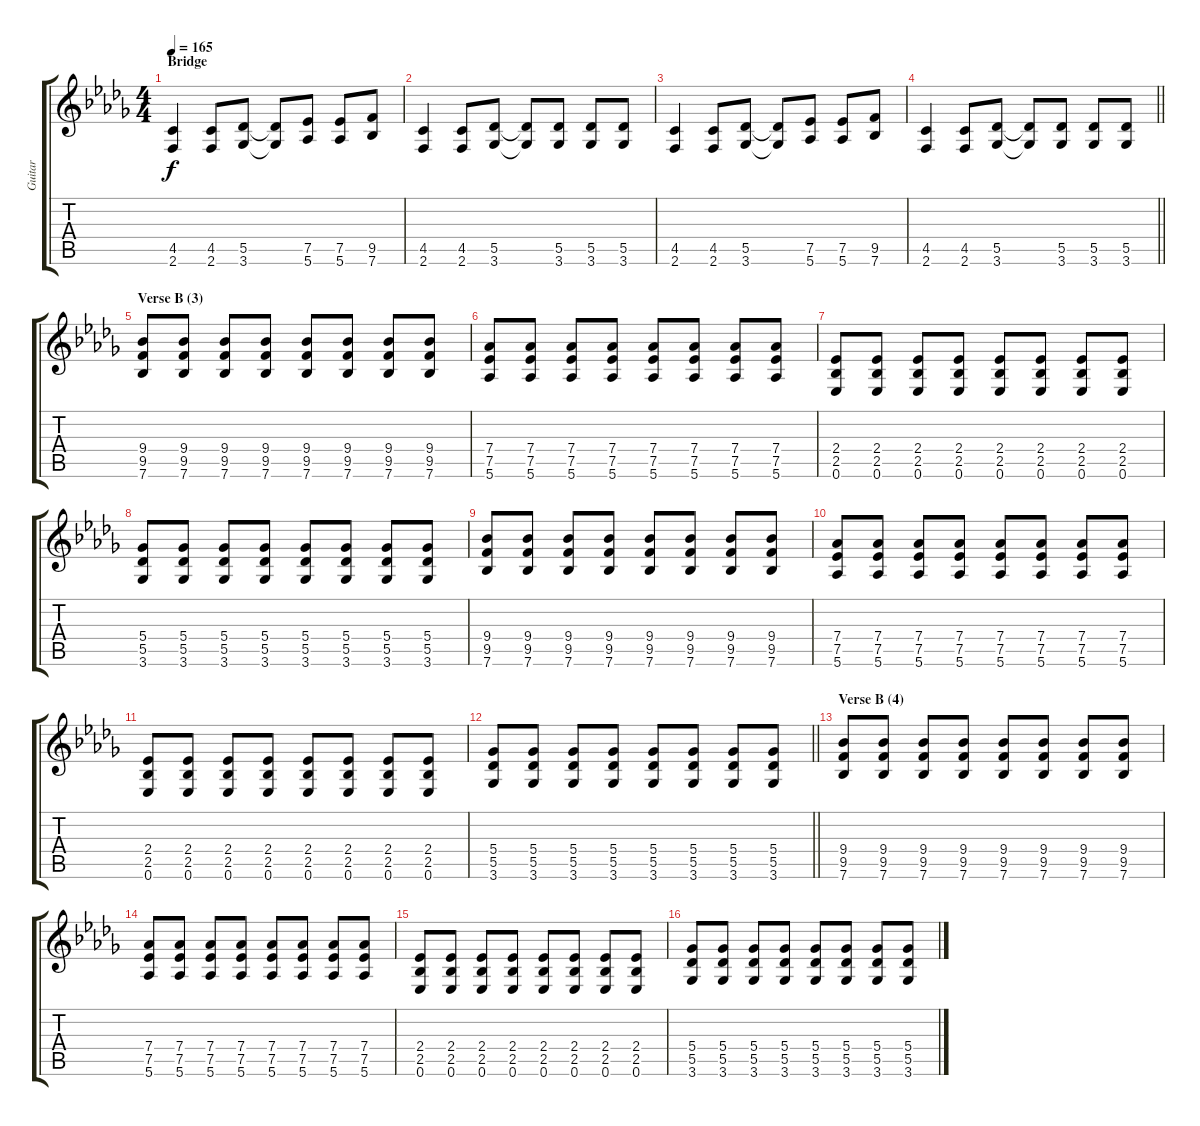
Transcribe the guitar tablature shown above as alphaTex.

\track ("Guitar" "Guitar") {instrument distortionguitar}
\staff {score tabs}
\tuning (Eb4 Bb3 Gb3 Db3 Ab2 Eb2) {hide}
\ts (4 4)
\section ("" "Bridge")
\tempo 165
\clef g2
\ks bbminor
(4.5 2.6).4{dy f volume 12 balance 8 instrument distortionguitar} (4.5 2.6).8 (5.5 3.6).8 (5.5{t} 3.6{t}).8 (7.5 5.6).8 (7.5 5.6).8 (9.5 7.6).8 |
(4.5 2.6).4 (4.5 2.6).8 (5.5 3.6).8 (5.5{t} 3.6{t}).8 (5.5 3.6).8 (5.5 3.6).8 (5.5 3.6).8 |
(4.5 2.6).4 (4.5 2.6).8 (5.5 3.6).8 (5.5{t} 3.6{t}).8 (7.5 5.6).8 (7.5 5.6).8 (9.5 7.6).8 |
\barLineRight lightlight
(4.5 2.6).4 (4.5 2.6).8 (5.5 3.6).8 (5.5{t} 3.6{t}).8 (5.5 3.6).8 (5.5 3.6).8 (5.5 3.6).8 |
\section ("" "Verse B (3)")
(9.4 9.5 7.6).8 (9.4 9.5 7.6).8 (9.4 9.5 7.6).8 (9.4 9.5 7.6).8 (9.4 9.5 7.6).8 (9.4 9.5 7.6).8 (9.4 9.5 7.6).8 (9.4 9.5 7.6).8 |
(7.4 7.5 5.6).8 (7.4 7.5 5.6).8 (7.4 7.5 5.6).8 (7.4 7.5 5.6).8 (7.4 7.5 5.6).8 (7.4 7.5 5.6).8 (7.4 7.5 5.6).8 (7.4 7.5 5.6).8 |
(2.4 2.5 0.6).8 (2.4 2.5 0.6).8 (2.4 2.5 0.6).8 (2.4 2.5 0.6).8 (2.4 2.5 0.6).8 (2.4 2.5 0.6).8 (2.4 2.5 0.6).8 (2.4 2.5 0.6).8 |
(5.4 5.5 3.6).8 (5.4 5.5 3.6).8 (5.4 5.5 3.6).8 (5.4 5.5 3.6).8 (5.4 5.5 3.6).8 (5.4 5.5 3.6).8 (5.4 5.5 3.6).8 (5.4 5.5 3.6).8 |
(9.4 9.5 7.6).8 (9.4 9.5 7.6).8 (9.4 9.5 7.6).8 (9.4 9.5 7.6).8 (9.4 9.5 7.6).8 (9.4 9.5 7.6).8 (9.4 9.5 7.6).8 (9.4 9.5 7.6).8 |
(7.4 7.5 5.6).8 (7.4 7.5 5.6).8 (7.4 7.5 5.6).8 (7.4 7.5 5.6).8 (7.4 7.5 5.6).8 (7.4 7.5 5.6).8 (7.4 7.5 5.6).8 (7.4 7.5 5.6).8 |
(2.4 2.5 0.6).8 (2.4 2.5 0.6).8 (2.4 2.5 0.6).8 (2.4 2.5 0.6).8 (2.4 2.5 0.6).8 (2.4 2.5 0.6).8 (2.4 2.5 0.6).8 (2.4 2.5 0.6).8 |
\barLineRight lightlight
(5.4 5.5 3.6).8 (5.4 5.5 3.6).8 (5.4 5.5 3.6).8 (5.4 5.5 3.6).8 (5.4 5.5 3.6).8 (5.4 5.5 3.6).8 (5.4 5.5 3.6).8 (5.4 5.5 3.6).8 |
\section ("" "Verse B (4)")
(9.4 9.5 7.6).8 (9.4 9.5 7.6).8 (9.4 9.5 7.6).8 (9.4 9.5 7.6).8 (9.4 9.5 7.6).8 (9.4 9.5 7.6).8 (9.4 9.5 7.6).8 (9.4 9.5 7.6).8 |
(7.4 7.5 5.6).8 (7.4 7.5 5.6).8 (7.4 7.5 5.6).8 (7.4 7.5 5.6).8 (7.4 7.5 5.6).8 (7.4 7.5 5.6).8 (7.4 7.5 5.6).8 (7.4 7.5 5.6).8 |
(2.4 2.5 0.6).8 (2.4 2.5 0.6).8 (2.4 2.5 0.6).8 (2.4 2.5 0.6).8 (2.4 2.5 0.6).8 (2.4 2.5 0.6).8 (2.4 2.5 0.6).8 (2.4 2.5 0.6).8 |
(5.4 5.5 3.6).8 (5.4 5.5 3.6).8 (5.4 5.5 3.6).8 (5.4 5.5 3.6).8 (5.4 5.5 3.6).8 (5.4 5.5 3.6).8 (5.4 5.5 3.6).8 (5.4 5.5 3.6).8
